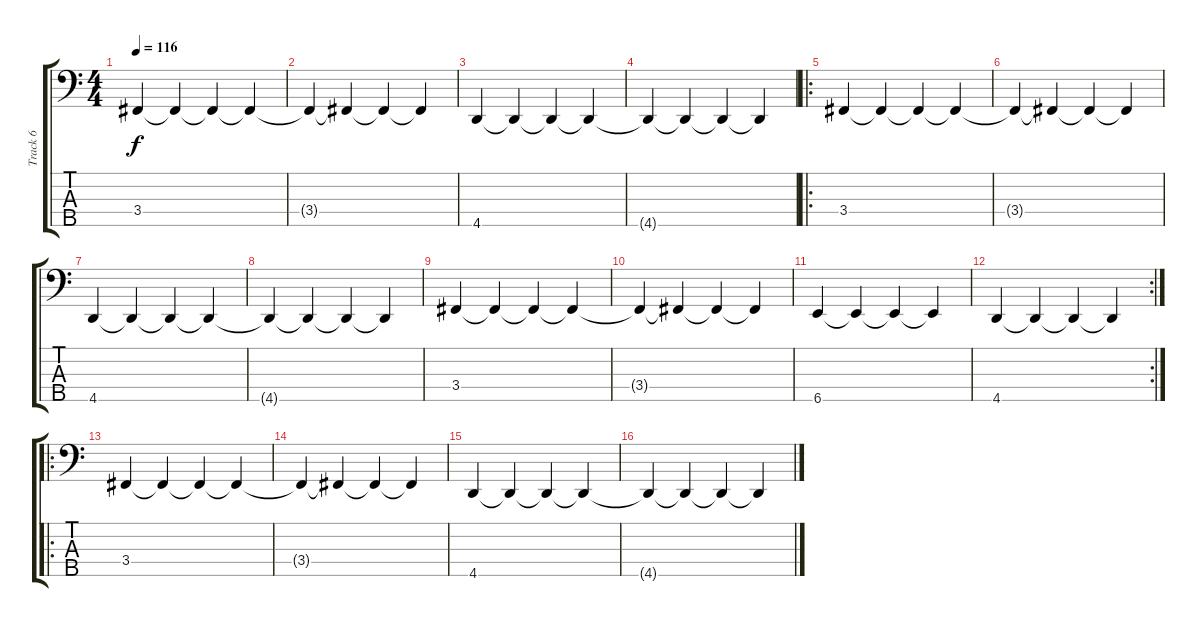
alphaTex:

\track ("Track 6" "Track 6") {instrument electricbasspick}
\staff {score tabs}
\tuning (Gb2 Db2 Ab1 Eb1 Bb0) {hide}
\ts (4 4)
\tempo 116
\clef f4
\ks c
3.4.4{dy f volume 16 instrument electricbasspick} 3.4{t}.4 3.4{t}.4 3.4{t}.4 |
3.4{t}.4 3.4{t}.4 3.4{t}.4 3.4{t}.4 |
4.5.4 4.5{t}.4 4.5{t}.4 4.5{t}.4 |
4.5{t}.4 4.5{t}.4 4.5{t}.4 4.5{t}.4 |
\ro
3.4.4 3.4{t}.4 3.4{t}.4 3.4{t}.4 |
3.4{t}.4 3.4{t}.4 3.4{t}.4 3.4{t}.4 |
4.5.4 4.5{t}.4 4.5{t}.4 4.5{t}.4 |
4.5{t}.4 4.5{t}.4 4.5{t}.4 4.5{t}.4 |
3.4.4 3.4{t}.4 3.4{t}.4 3.4{t}.4 |
3.4{t}.4 3.4{t}.4 3.4{t}.4 3.4{t}.4 |
6.5.4 6.5{t}.4 6.5{t}.4 6.5{t}.4 |
\rc 2
4.5.4 4.5{t}.4 4.5{t}.4 4.5{t}.4 |
\ro
3.4.4 3.4{t}.4 3.4{t}.4 3.4{t}.4 |
3.4{t}.4 3.4{t}.4 3.4{t}.4 3.4{t}.4 |
4.5.4 4.5{t}.4 4.5{t}.4 4.5{t}.4 |
4.5{t}.4 4.5{t}.4 4.5{t}.4 4.5{t}.4
